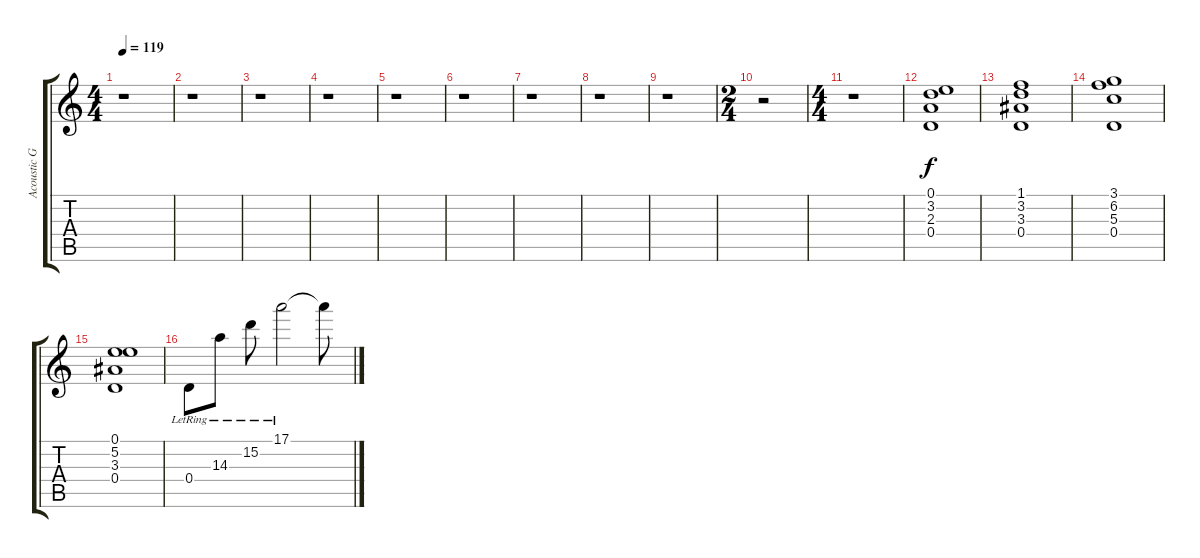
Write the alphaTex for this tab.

\track ("Acoustic Guitar 2" "Acoustic G") {instrument acousticguitarnylon}
\staff {score tabs}
\tuning (E4 B3 G3 D3 A2 E2) {hide}
\ts (4 4)
\tempo 119
\clef g2
\ks c
r.1{dy f instrument acousticguitarnylon} |
r.1 |
r.1 |
r.1 |
r.1 |
r.1 |
r.1 |
r.1 |
r.1 |
\ts (2 4)
r.2 |
\ts (4 4)
r.1 |
(0.1 3.2 2.3 0.4).1 |
(1.1 3.2 3.3 0.4).1 |
(3.1 6.2 5.3 0.4).1 |
(0.1 5.2 3.3 0.4).1 |
0.4{lr}.8 14.3{lr}.8 15.2{lr}.8 17.1{lr}.2 17.1{t}.8
